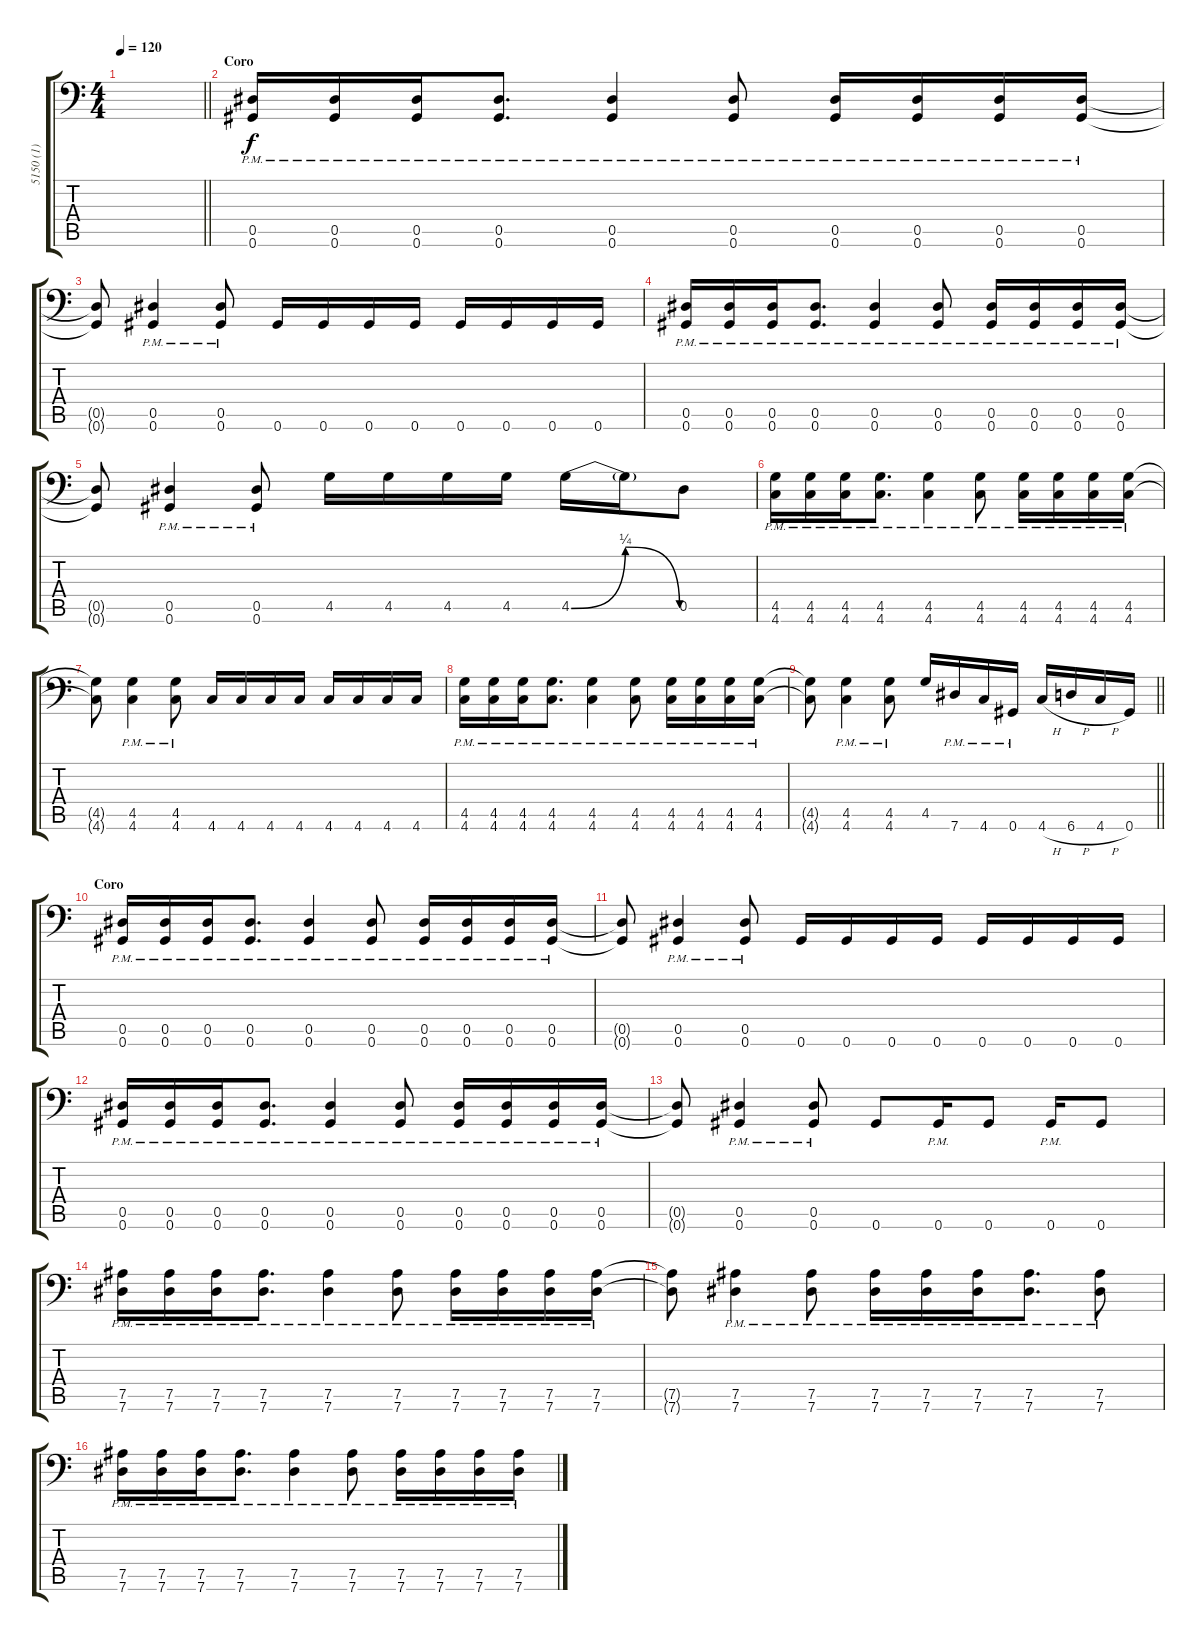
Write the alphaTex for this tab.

\track ("5150 (1)" "5150 (1)") {instrument electricguitarjazz}
\staff {score tabs}
\tuning (Bb3 F3 Db3 Ab2 Eb2 Ab1) {hide}
\ts (4 4)
\tempo 120
\clef f4
\barLineRight lightlight
\ks c
|
\section ("" "Coro")
(0.5{pm} 0.6).16 (0.5{pm} 0.6).16 (0.5{pm} 0.6).16 (0.5{pm} 0.6).8{d} (0.5{pm} 0.6).4 (0.5{pm} 0.6).8 (0.5{pm} 0.6).16 (0.5{pm} 0.6).16 (0.5{pm} 0.6).16 (0.5{pm} 0.6).16 |
(0.5{t} 0.6{t}).8 (0.5{pm} 0.6).4 (0.5{pm} 0.6).8 0.6.16 0.6.16 0.6.16 0.6.16 0.6.16 0.6.16 0.6.16 0.6.16 |
(0.5{pm} 0.6).16 (0.5{pm} 0.6).16 (0.5{pm} 0.6).16 (0.5{pm} 0.6).8{d} (0.5{pm} 0.6).4 (0.5{pm} 0.6).8 (0.5{pm} 0.6).16 (0.5{pm} 0.6).16 (0.5{pm} 0.6).16 (0.5{pm} 0.6).16 |
(0.5{t} 0.6{t}).8 (0.5{pm} 0.6).4 (0.5{pm} 0.6).8 4.5.16 4.5.16 4.5.16 4.5.16 4.5{be (bendrelease 0 0 30 1 45 1 60 0)}.16 4.5{t}.16 0.5.8 |
(4.5{pm} 4.6).16 (4.5{pm} 4.6).16 (4.5{pm} 4.6).16 (4.5{pm} 4.6).8{d} (4.5{pm} 4.6).4 (4.5{pm} 4.6).8 (4.5{pm} 4.6).16 (4.5{pm} 4.6).16 (4.5{pm} 4.6).16 (4.5{pm} 4.6).16 |
(4.5{t} 4.6{t}).8 (4.5{pm} 4.6).4 (4.5{pm} 4.6).8 4.6.16 4.6.16 4.6.16 4.6.16 4.6.16 4.6.16 4.6.16 4.6.16 |
(4.5{pm} 4.6).16 (4.5{pm} 4.6).16 (4.5{pm} 4.6).16 (4.5{pm} 4.6).8{d} (4.5{pm} 4.6).4 (4.5{pm} 4.6).8 (4.5{pm} 4.6).16 (4.5{pm} 4.6).16 (4.5{pm} 4.6).16 (4.5{pm} 4.6).16 |
\barLineRight lightlight
(4.5{t} 4.6{t}).8 (4.5{pm} 4.6).4 (4.5{pm} 4.6).8 4.5.16 7.6{pm}.16 4.6{pm}.16 0.6{pm}.16 4.6{h}.16 6.6{h}.16 4.6{h}.16 0.6.16 |
\section ("" "Coro")
(0.5{pm} 0.6).16 (0.5{pm} 0.6).16 (0.5{pm} 0.6).16 (0.5{pm} 0.6).8{d} (0.5{pm} 0.6).4 (0.5{pm} 0.6).8 (0.5{pm} 0.6).16 (0.5{pm} 0.6).16 (0.5{pm} 0.6).16 (0.5{pm} 0.6).16 |
(0.5{t} 0.6{t}).8 (0.5{pm} 0.6).4 (0.5{pm} 0.6).8 0.6.16 0.6.16 0.6.16 0.6.16 0.6.16 0.6.16 0.6.16 0.6.16 |
(0.5{pm} 0.6).16 (0.5{pm} 0.6).16 (0.5{pm} 0.6).16 (0.5{pm} 0.6).8{d} (0.5{pm} 0.6).4 (0.5{pm} 0.6).8 (0.5{pm} 0.6).16 (0.5{pm} 0.6).16 (0.5{pm} 0.6).16 (0.5{pm} 0.6).16 |
(0.5{t} 0.6{t}).8 (0.5{pm} 0.6).4 (0.5{pm} 0.6).8 0.6.8 0.6{pm}.16 0.6.8 0.6{pm}.16 0.6.8 |
(7.5{pm} 7.6).16 (7.5{pm} 7.6).16 (7.5{pm} 7.6).16 (7.5{pm} 7.6).8{d} (7.5{pm} 7.6).4 (7.5{pm} 7.6).8 (7.5{pm} 7.6).16 (7.5{pm} 7.6).16 (7.5{pm} 7.6).16 (7.5{pm} 7.6).16 |
(7.5{t} 7.6{t}).8 (7.5{pm} 7.6).4 (7.5{pm} 7.6).8 (7.5{pm} 7.6).16 (7.5{pm} 7.6).16 (7.5{pm} 7.6).16 (7.5{pm} 7.6).8{d} (7.5{pm} 7.6).8 |
(7.5{pm} 7.6).16 (7.5{pm} 7.6).16 (7.5{pm} 7.6).16 (7.5{pm} 7.6).8{d} (7.5{pm} 7.6).4 (7.5{pm} 7.6).8 (7.5{pm} 7.6).16 (7.5{pm} 7.6).16 (7.5{pm} 7.6).16 (7.5{pm} 7.6).16
